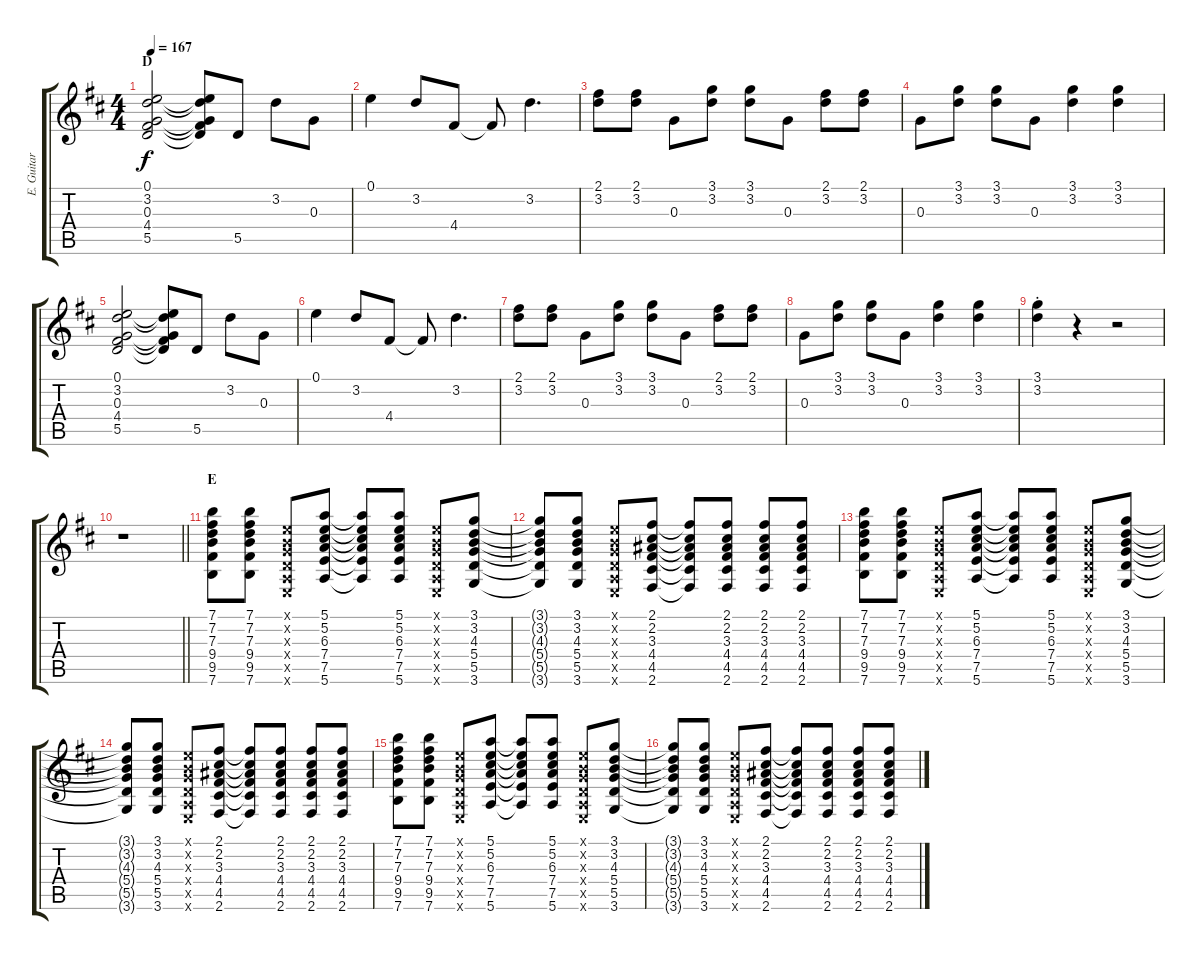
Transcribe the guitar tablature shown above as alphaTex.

\track ("E. Guitar" "E. Guitar") {instrument overdrivenguitar}
\staff {score tabs}
\tuning (E4 B3 G3 D3 A2 E2) {hide}
\ts (4 4)
\section ("" "D")
\tempo 167
\clef g2
\ks d
(0.1 3.2 0.3 4.4 5.5).2{dy f} (0.1{t} 3.2{t} 0.3{t} 4.4{t} 5.5{t}).8 5.5.8 3.2.8 0.3.8 |
0.1.4 3.2.8 4.4.8 4.4{t}.8 3.2.4{d} |
(2.1 3.2).8 (2.1 3.2).8 0.3.8 (3.1 3.2).8 (3.1 3.2).8 0.3.8 (2.1 3.2).8 (2.1 3.2).8 |
0.3.8 (3.1 3.2).8 (3.1 3.2).8 0.3.8 (3.1 3.2).4 (3.1 3.2).4 |
(0.1 3.2 0.3 4.4 5.5).2 (0.1{t} 3.2{t} 0.3{t} 4.4{t} 5.5{t}).8 5.5.8 3.2.8 0.3.8 |
0.1.4 3.2.8 4.4.8 4.4{t}.8 3.2.4{d} |
(2.1 3.2).8 (2.1 3.2).8 0.3.8 (3.1 3.2).8 (3.1 3.2).8 0.3.8 (2.1 3.2).8 (2.1 3.2).8 |
0.3.8 (3.1 3.2).8 (3.1 3.2).8 0.3.8 (3.1 3.2).4 (3.1 3.2).4 |
(3.1{st} 3.2{st}).4 r.4 r.2 |
\barLineRight lightlight
r.1 |
\section ("" "E")
(7.1 7.2 7.3 9.4 9.5 7.6).8 (7.1 7.2 7.3 9.4 9.5 7.6).8 (0.1{x} 0.2{x} 0.3{x} 0.4{x} 0.5{x} 0.6{x}).8 (5.1 5.2 6.3 7.4 7.5 5.6).8 (5.1{t} 5.2{t} 6.3{t} 7.4{t} 7.5{t} 5.6{t}).8 (5.1 5.2 6.3 7.4 7.5 5.6).8 (0.1{x} 0.2{x} 0.3{x} 0.4{x} 0.5{x} 0.6{x}).8 (3.1 3.2 4.3 5.4 5.5 3.6).8 |
(3.1{t} 3.2{t} 4.3{t} 5.4{t} 5.5{t} 3.6{t}).8 (3.1 3.2 4.3 5.4 5.5 3.6).8 (0.1{x} 0.2{x} 0.3{x} 0.4{x} 0.5{x} 0.6{x}).8 (2.1 2.2 3.3 4.4 4.5 2.6).8 (2.1{t} 2.2{t} 3.3{t} 4.4{t} 4.5{t} 2.6{t}).8 (2.1 2.2 3.3 4.4 4.5 2.6).8 (2.1 2.2 3.3 4.4 4.5 2.6).8 (2.1 2.2 3.3 4.4 4.5 2.6).8 |
(7.1 7.2 7.3 9.4 9.5 7.6).8 (7.1 7.2 7.3 9.4 9.5 7.6).8 (0.1{x} 0.2{x} 0.3{x} 0.4{x} 0.5{x} 0.6{x}).8 (5.1 5.2 6.3 7.4 7.5 5.6).8 (5.1{t} 5.2{t} 6.3{t} 7.4{t} 7.5{t} 5.6{t}).8 (5.1 5.2 6.3 7.4 7.5 5.6).8 (0.1{x} 0.2{x} 0.3{x} 0.4{x} 0.5{x} 0.6{x}).8 (3.1 3.2 4.3 5.4 5.5 3.6).8 |
(3.1{t} 3.2{t} 4.3{t} 5.4{t} 5.5{t} 3.6{t}).8 (3.1 3.2 4.3 5.4 5.5 3.6).8 (0.1{x} 0.2{x} 0.3{x} 0.4{x} 0.5{x} 0.6{x}).8 (2.1 2.2 3.3 4.4 4.5 2.6).8 (2.1{t} 2.2{t} 3.3{t} 4.4{t} 4.5{t} 2.6{t}).8 (2.1 2.2 3.3 4.4 4.5 2.6).8 (2.1 2.2 3.3 4.4 4.5 2.6).8 (2.1 2.2 3.3 4.4 4.5 2.6).8 |
(7.1 7.2 7.3 9.4 9.5 7.6).8 (7.1 7.2 7.3 9.4 9.5 7.6).8 (0.1{x} 0.2{x} 0.3{x} 0.4{x} 0.5{x} 0.6{x}).8 (5.1 5.2 6.3 7.4 7.5 5.6).8 (5.1{t} 5.2{t} 6.3{t} 7.4{t} 7.5{t} 5.6{t}).8 (5.1 5.2 6.3 7.4 7.5 5.6).8 (0.1{x} 0.2{x} 0.3{x} 0.4{x} 0.5{x} 0.6{x}).8 (3.1 3.2 4.3 5.4 5.5 3.6).8 |
(3.1{t} 3.2{t} 4.3{t} 5.4{t} 5.5{t} 3.6{t}).8 (3.1 3.2 4.3 5.4 5.5 3.6).8 (0.1{x} 0.2{x} 0.3{x} 0.4{x} 0.5{x} 0.6{x}).8 (2.1 2.2 3.3 4.4 4.5 2.6).8 (2.1{t} 2.2{t} 3.3{t} 4.4{t} 4.5{t} 2.6{t}).8 (2.1 2.2 3.3 4.4 4.5 2.6).8 (2.1 2.2 3.3 4.4 4.5 2.6).8 (2.1 2.2 3.3 4.4 4.5 2.6).8
